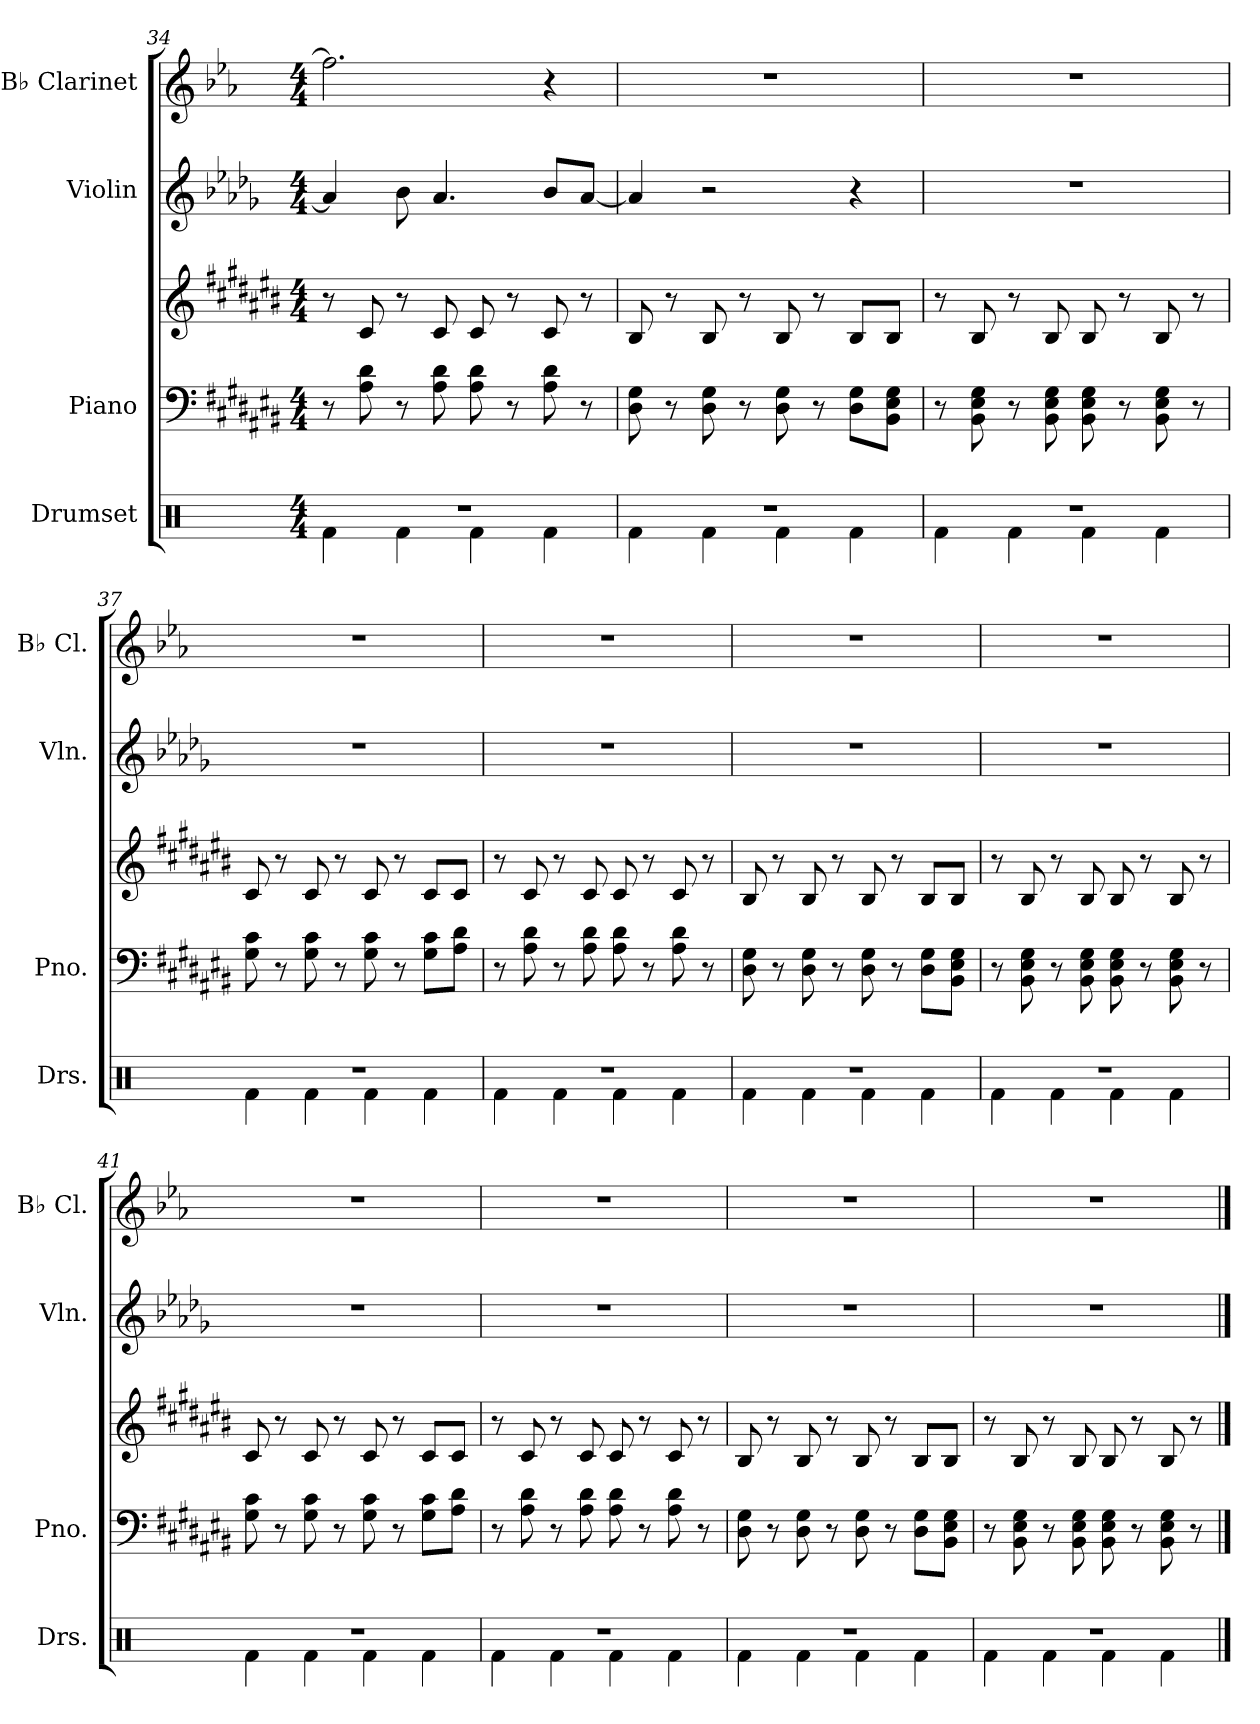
**kern	**kern	**kern	**kern	**kern
*part4	*part3	*part3	*part2	*part1
*staff5	*staff4	*staff3	*staff2	*staff1
*I"Drumset	*I"Piano	*	*I"Violin	*I"B♭ Clarinet
*I'Drs.	*I'Pno.	*	*I'Vln.	*I'B♭ Cl.
*clefX	*clefF4	*clefG2	*clefG2	*clefG2
*	*	*	*	*ITrd1c2
*k[]	*k[f#c#g#d#a#e#b#]	*k[f#c#g#d#a#e#b#]	*k[b-e-a-d-g-]	*k[b-e-a-d-g-]
*M4/4	*M4/4	*M4/4	*M4/4	*M4/4
=34	=34	=34	=34	=34
*^	*	*	*	*
1r	4Rf\	8r	8r	4a-/]	2.ee-\]
.	.	8A#\ 8d#\	8c#/	.	.
.	4Rf\	8r	8r	8b-\	.
.	.	8A#\ 8d#\	8c#/	4.a-/	.
.	4Rf\	8A#\ 8d#\	8c#/	.	.
.	.	8r	8r	.	.
.	4Rf\	8A#\ 8d#\	8c#/	8b-/L	4r
.	.	8r	8r	[8a-/J	.
!!LO:LB:g=z
=35	=35	=35	=35	=35	=35
1r	4Rf\	8D#\ 8G#\	8B#/	4a-/]	1r
.	.	8r	8r	.	.
.	4Rf\	8D#\ 8G#\	8B#/	2r	.
.	.	8r	8r	.	.
.	4Rf\	8D#\ 8G#\	8B#/	.	.
.	.	8r	8r	.	.
.	4Rf\	8D#\ 8G#\L	8B#/L	4r	.
.	.	8BB#\ 8E#\ 8G#\J	8B#/J	.	.
=36	=36	=36	=36	=36	=36
1r	4Rf\	8r	8r	1r	1r
.	.	8BB#\ 8E#\ 8G#\	8B#/	.	.
.	4Rf\	8r	8r	.	.
.	.	8BB#\ 8E#\ 8G#\	8B#/	.	.
.	4Rf\	8BB#\ 8E#\ 8G#\	8B#/	.	.
.	.	8r	8r	.	.
.	4Rf\	8BB#\ 8E#\ 8G#\	8B#/	.	.
.	.	8r	8r	.	.
=37	=37	=37	=37	=37	=37
1r	4Rf\	8G#\ 8c#\	8c#/	1r	1r
.	.	8r	8r	.	.
.	4Rf\	8G#\ 8c#\	8c#/	.	.
.	.	8r	8r	.	.
.	4Rf\	8G#\ 8c#\	8c#/	.	.
.	.	8r	8r	.	.
.	4Rf\	8G#\ 8c#\L	8c#/L	.	.
.	.	8A#\ 8d#\J	8c#/J	.	.
=38	=38	=38	=38	=38	=38
1r	4Rf\	8r	8r	1r	1r
.	.	8A#\ 8d#\	8c#/	.	.
.	4Rf\	8r	8r	.	.
.	.	8A#\ 8d#\	8c#/	.	.
.	4Rf\	8A#\ 8d#\	8c#/	.	.
.	.	8r	8r	.	.
.	4Rf\	8A#\ 8d#\	8c#/	.	.
.	.	8r	8r	.	.
!!LO:PB:g=z
=39	=39	=39	=39	=39	=39
1r	4Rf\	8D#\ 8G#\	8B#/	1r	1r
.	.	8r	8r	.	.
.	4Rf\	8D#\ 8G#\	8B#/	.	.
.	.	8r	8r	.	.
.	4Rf\	8D#\ 8G#\	8B#/	.	.
.	.	8r	8r	.	.
.	4Rf\	8D#\ 8G#\L	8B#/L	.	.
.	.	8BB#\ 8E#\ 8G#\J	8B#/J	.	.
=40	=40	=40	=40	=40	=40
1r	4Rf\	8r	8r	1r	1r
.	.	8BB#\ 8E#\ 8G#\	8B#/	.	.
.	4Rf\	8r	8r	.	.
.	.	8BB#\ 8E#\ 8G#\	8B#/	.	.
.	4Rf\	8BB#\ 8E#\ 8G#\	8B#/	.	.
.	.	8r	8r	.	.
.	4Rf\	8BB#\ 8E#\ 8G#\	8B#/	.	.
.	.	8r	8r	.	.
=41	=41	=41	=41	=41	=41
1r	4Rf\	8G#\ 8c#\	8c#/	1r	1r
.	.	8r	8r	.	.
.	4Rf\	8G#\ 8c#\	8c#/	.	.
.	.	8r	8r	.	.
.	4Rf\	8G#\ 8c#\	8c#/	.	.
.	.	8r	8r	.	.
.	4Rf\	8G#\ 8c#\L	8c#/L	.	.
.	.	8A#\ 8d#\J	8c#/J	.	.
=42	=42	=42	=42	=42	=42
1r	4Rf\	8r	8r	1r	1r
.	.	8A#\ 8d#\	8c#/	.	.
.	4Rf\	8r	8r	.	.
.	.	8A#\ 8d#\	8c#/	.	.
.	4Rf\	8A#\ 8d#\	8c#/	.	.
.	.	8r	8r	.	.
.	4Rf\	8A#\ 8d#\	8c#/	.	.
.	.	8r	8r	.	.
!!LO:LB:g=z
=43	=43	=43	=43	=43	=43
1r	4Rf\	8D#\ 8G#\	8B#/	1r	1r
.	.	8r	8r	.	.
.	4Rf\	8D#\ 8G#\	8B#/	.	.
.	.	8r	8r	.	.
.	4Rf\	8D#\ 8G#\	8B#/	.	.
.	.	8r	8r	.	.
.	4Rf\	8D#\ 8G#\L	8B#/L	.	.
.	.	8BB#\ 8E#\ 8G#\J	8B#/J	.	.
=44	=44	=44	=44	=44	=44
1r	4Rf\	8r	8r	1r	1r
.	.	8BB#\ 8E#\ 8G#\	8B#/	.	.
.	4Rf\	8r	8r	.	.
.	.	8BB#\ 8E#\ 8G#\	8B#/	.	.
.	4Rf\	8BB#\ 8E#\ 8G#\	8B#/	.	.
.	.	8r	8r	.	.
.	4Rf\	8BB#\ 8E#\ 8G#\	8B#/	.	.
.	.	8r	8r	.	.
*v	*v	*	*	*	*
==	==	==	==	==
*-	*-	*-	*-	*-
